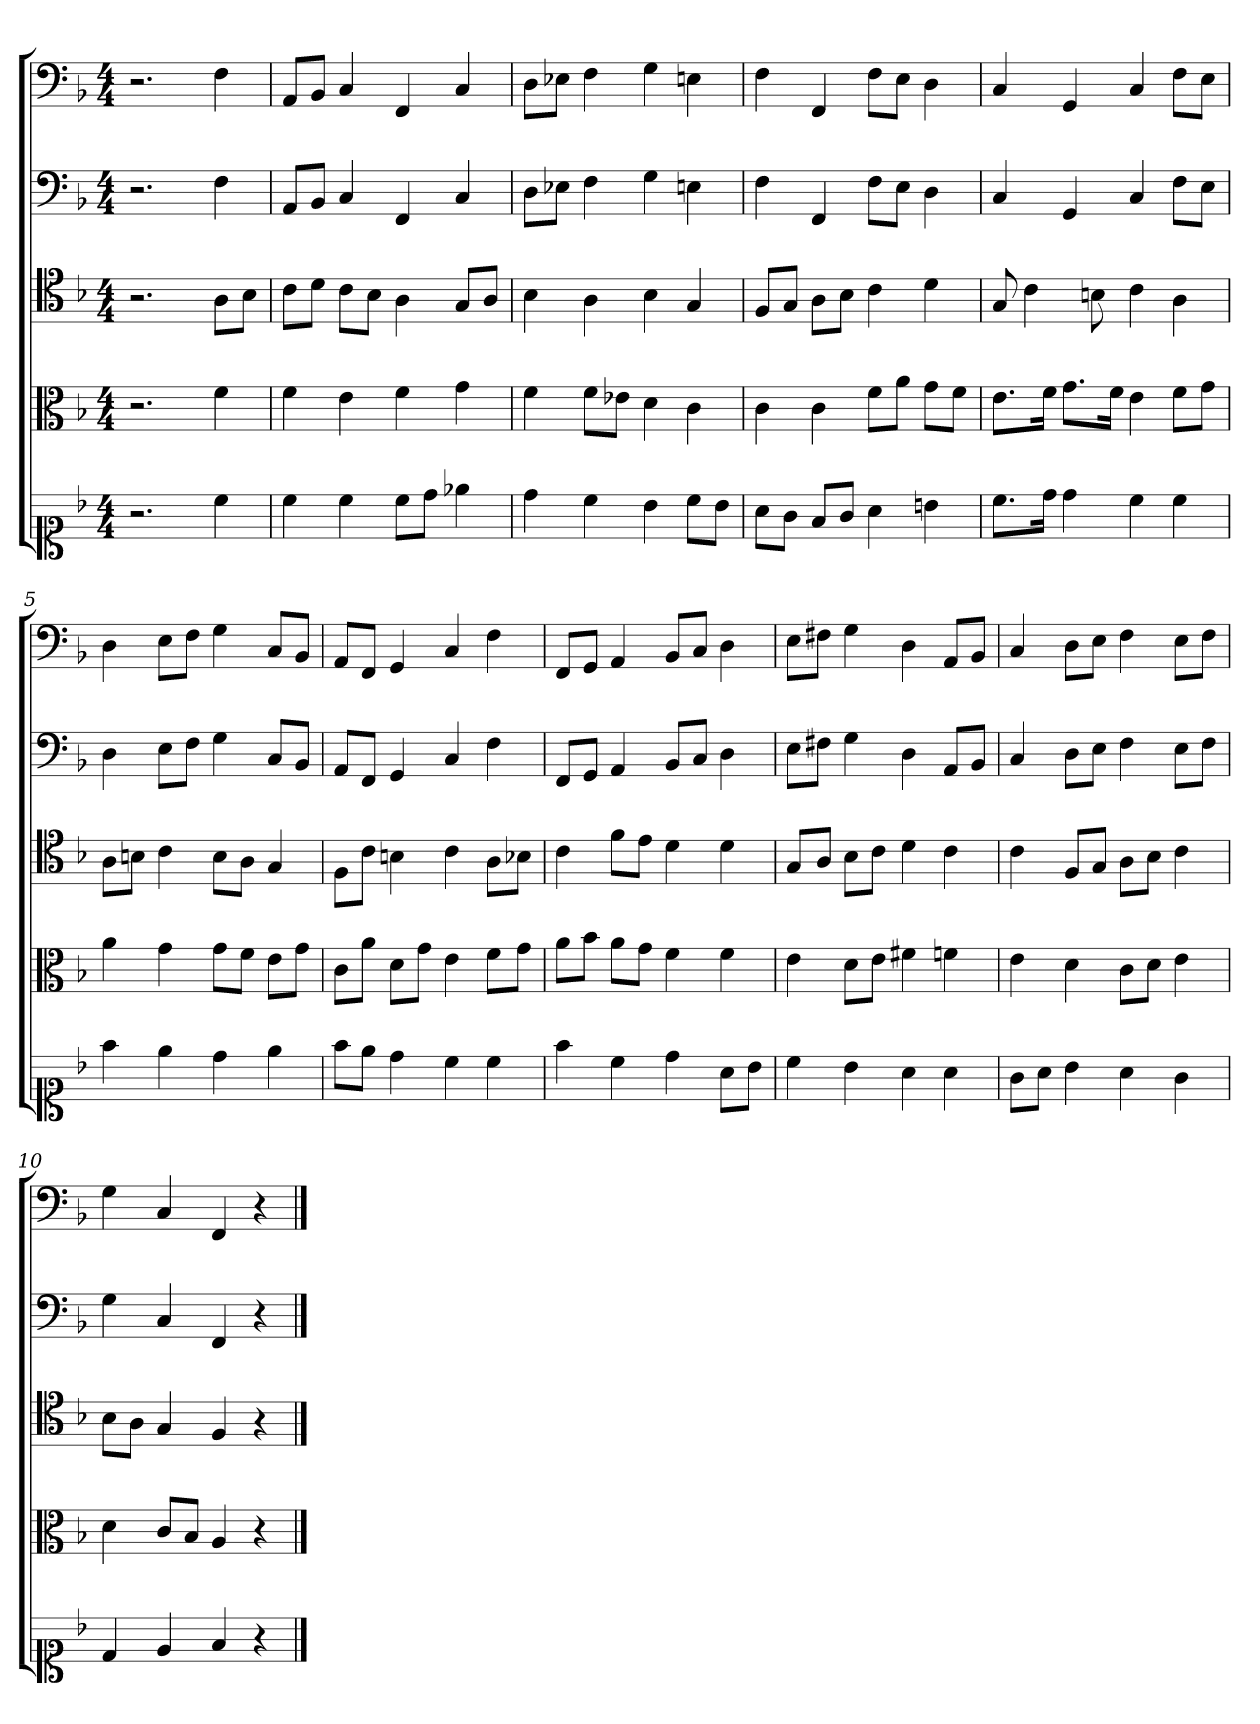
**kern	**kern	**kern	**kern	**kern
*part5	*part4	*part3	*part2	*part1
*staff5	*staff4	*staff3	*staff2	*staff1
*clefC1	*clefC3	*clefC4	*clefF4	*clefF4
*k[b-]	*k[b-]	*k[b-]	*k[b-]	*k[b-]
*F:	*F:	*F:	*F:	*F:
*M4/4	*M4/4	*M4/4	*M4/4	*M4/4
=	=	=	=	=
2.r	2.r	2.r	2.r	2.r
4cc	4f	8A\L	4F	4F
.	.	8B-\J	.	.
=1	=1	=1	=1	=1
4cc	4f	8c\L	8AA/L	8AA/L
.	.	8d\J	8BB-/J	8BB-/J
4cc	4e	8c\L	4C	4C
.	.	8B-\J	.	.
8cc\L	4f	4A	4FF	4FF
8dd\J	.	.	.	.
4ee-X	4g	8G/L	4C	4C
.	.	8A/J	.	.
=2	=2	=2	=2	=2
4dd	4f	4B-	8D\L	8D\L
.	.	.	8E-X\J	8E-X\J
4cc	8f\L	4A	4F	4F
.	8e-X\J	.	.	.
4b-	4d	4B-	4G	4G
8cc\L	4c	4G	4En	4En
8b-\J	.	.	.	.
=3	=3	=3	=3	=3
8a\L	4c	8F/L	4F	4F
8g\J	.	8G/J	.	.
8f/L	4c	8A\L	4FF	4FF
8g/J	.	8B-\J	.	.
4a	8f\L	4c	8F\L	8F\L
.	8a\J	.	8E\J	8E\J
4bn	8g\L	4d	4D	4D
.	8f\J	.	.	.
=4	=4	=4	=4	=4
8.cc\L	8.e\L	8G	4C	4C
.	.	4c	.	.
16dd\Jk	16f\Jk	.	.	.
4dd	8.g\L	.	4GG	4GG
.	.	8Bn	.	.
.	16f\Jk	.	.	.
4cc	4e	4c	4C	4C
4cc	8f\L	4A	8F\L	8F\L
.	8g\J	.	8E\J	8E\J
=5	=5	=5	=5	=5
4ff	4a	8A\L	4D	4D
.	.	8Bn\J	.	.
4ee	4g	4c	8E\L	8E\L
.	.	.	8F\J	8F\J
4dd	8g\L	8B\L	4G	4G
.	8f\J	8A\J	.	.
4ee	8e\L	4G	8C/L	8C/L
.	8g\J	.	8BB-/J	8BB-/J
=6	=6	=6	=6	=6
8ff\L	8c\L	8F\L	8AA/L	8AA/L
8ee\J	8a\J	8c\J	8FF/J	8FF/J
4dd	8d\L	4Bn	4GG	4GG
.	8g\J	.	.	.
4cc	4e	4c	4C	4C
4cc	8f\L	8A\L	4F	4F
.	8g\J	8B-X\J	.	.
=7	=7	=7	=7	=7
4ff	8a\L	4c	8FF/L	8FF/L
.	8b-\J	.	8GG/J	8GG/J
4cc	8a\L	8f\L	4AA	4AA
.	8g\J	8e\J	.	.
4dd	4f	4d	8BB-/L	8BB-/L
.	.	.	8C/J	8C/J
8a\L	4f	4d	4D	4D
8b-\J	.	.	.	.
=8	=8	=8	=8	=8
4cc	4e	8G/L	8E\L	8E\L
.	.	8A/J	8F#X\J	8F#X\J
4b-	8d\L	8B-\L	4G	4G
.	8e\J	8c\J	.	.
4a	4f#X	4d	4D	4D
4a	4fn	4c	8AA/L	8AA/L
.	.	.	8BB-/J	8BB-/J
=9	=9	=9	=9	=9
8g\L	4e	4c	4C	4C
8a\J	.	.	.	.
4b-	4d	8F/L	8D\L	8D\L
.	.	8G/J	8E\J	8E\J
4a	8c\L	8A\L	4F	4F
.	8d\J	8B-\J	.	.
4g	4e	4c	8E\L	8E\L
.	.	.	8F\J	8F\J
=10	=10	=10	=10	=10
4d	4d	8B-\L	4G	4G
.	.	8A\J	.	.
4e	8c/L	4G	4C	4C
.	8B-/J	.	.	.
4f	4A	4F	4FF	4FF
4r	4r	4r	4r	4r
==	==	==	==	==
*-	*-	*-	*-	*-
